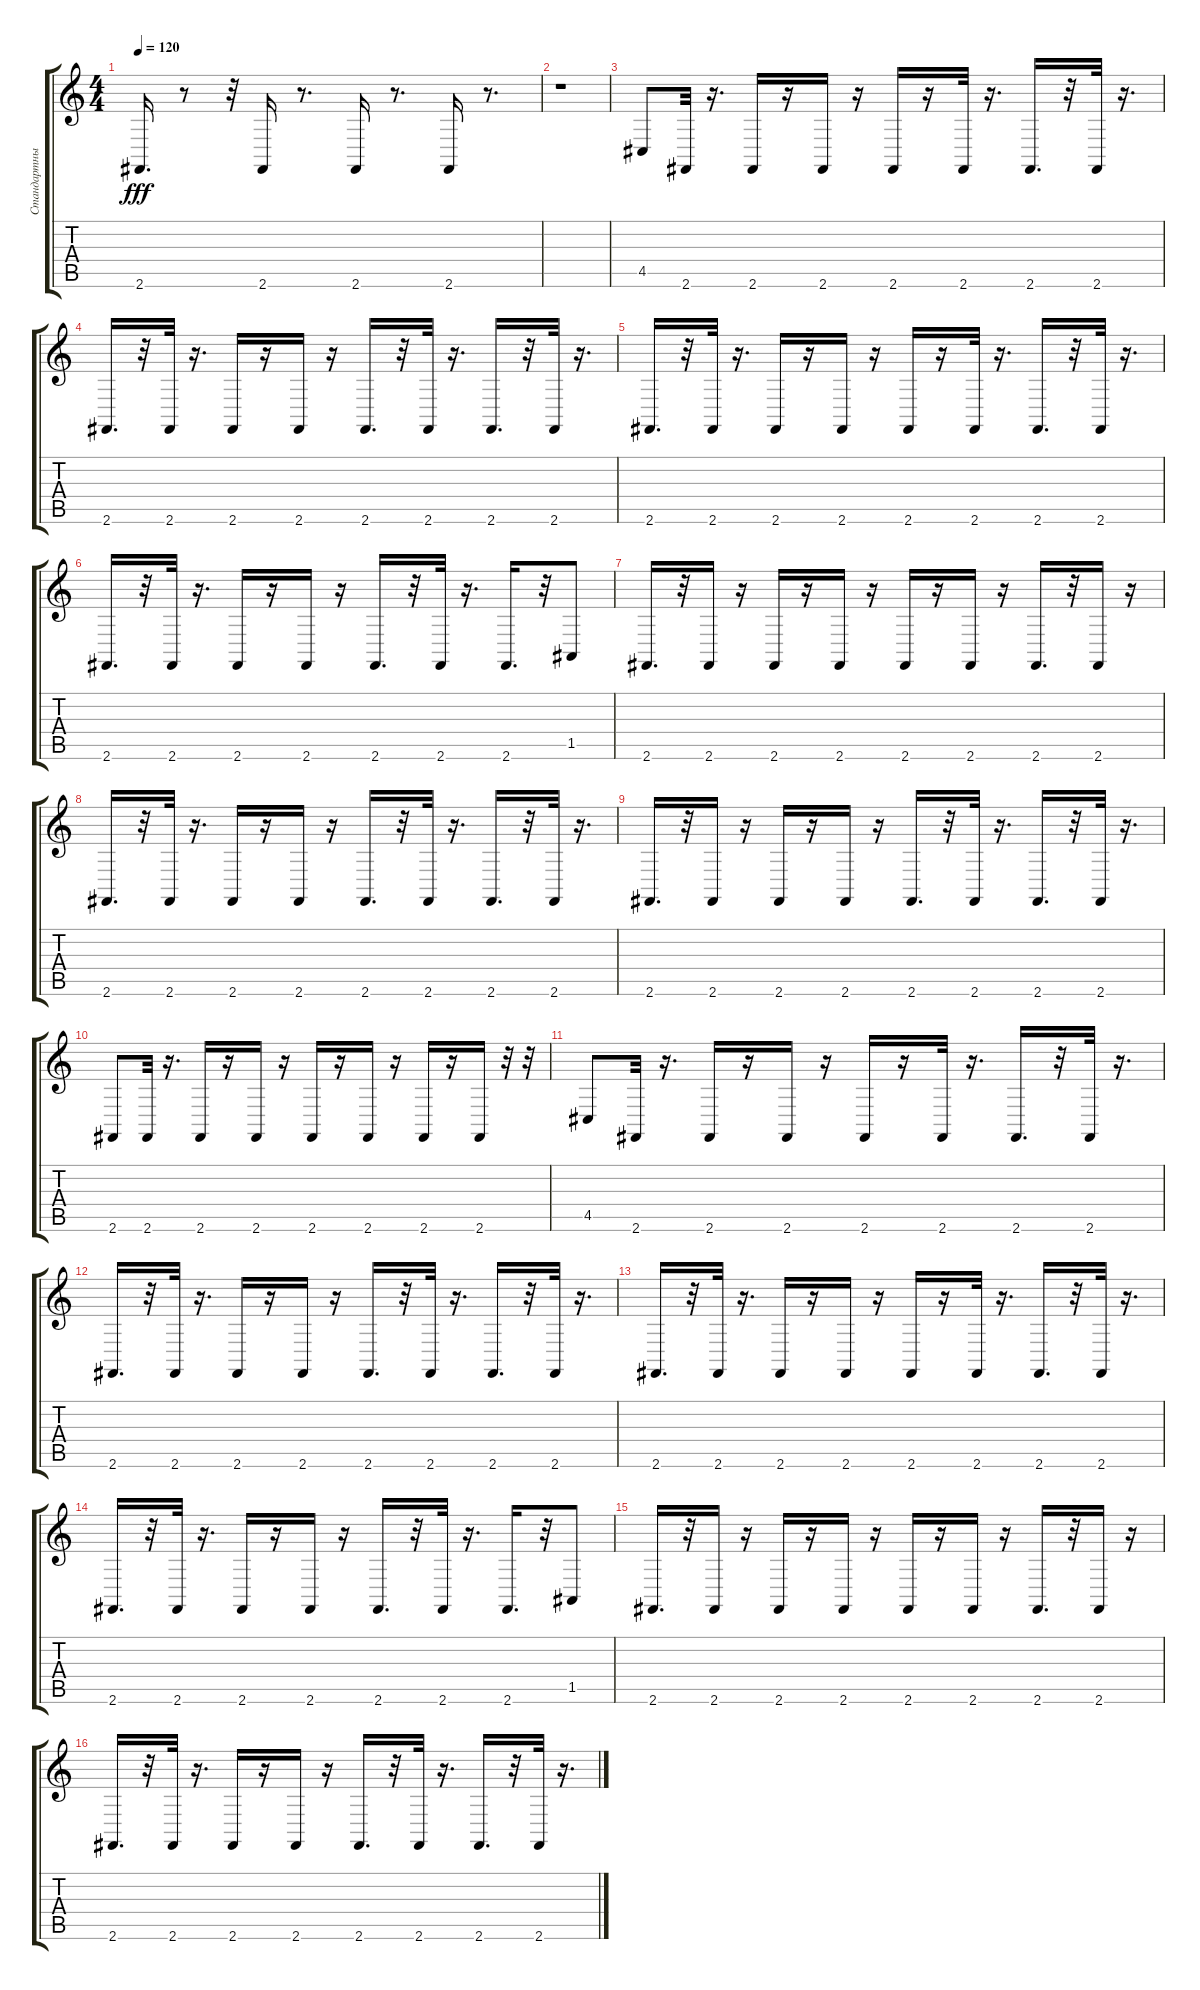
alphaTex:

\track ("Стандартный Набор" "Стандартны") {instrument synthdrum}
\staff {score tabs}
\tuning (E4 B3 G3 D3 A2 E2) {hide}
\ts (4 4)
\tempo 120
\clef g2
\ks c
2.6.16{d dy fff} r.8 r.32 2.6.16 r.8{d} 2.6.16 r.8{d} 2.6.16 r.8{d} |
r.1 |
4.5.8 2.6.32 r.16{d} 2.6.16 r.16 2.6.16 r.16 2.6.16 r.16 2.6.32 r.16{d} 2.6.16{d} r.32 2.6.32 r.16{d} |
2.6.16{d} r.32 2.6.32 r.16{d} 2.6.16 r.16 2.6.16 r.16 2.6.16{d} r.32 2.6.32 r.16{d} 2.6.16{d} r.32 2.6.32 r.16{d} |
2.6.16{d} r.32 2.6.32 r.16{d} 2.6.16 r.16 2.6.16 r.16 2.6.16 r.16 2.6.32 r.16{d} 2.6.16{d} r.32 2.6.32 r.16{d} |
2.6.16{d} r.32 2.6.32 r.16{d} 2.6.16 r.16 2.6.16 r.16 2.6.16{d} r.32 2.6.32 r.16{d} 2.6.16{d} r.32 1.5.8 |
2.6.16{d} r.32 2.6.16 r.16 2.6.16 r.16 2.6.16 r.16 2.6.16 r.16 2.6.16 r.16 2.6.16{d} r.32 2.6.16 r.16 |
2.6.16{d} r.32 2.6.32 r.16{d} 2.6.16 r.16 2.6.16 r.16 2.6.16{d} r.32 2.6.32 r.16{d} 2.6.16{d} r.32 2.6.32 r.16{d} |
2.6.16{d} r.32 2.6.16 r.16 2.6.16 r.16 2.6.16 r.16 2.6.16{d} r.32 2.6.32 r.16{d} 2.6.16{d} r.32 2.6.32 r.16{d} |
2.6.8 2.6.32 r.16{d} 2.6.16 r.16 2.6.16 r.16 2.6.16 r.16 2.6.16 r.16 2.6.16 r.16 2.6.16 r.32 r.32 |
4.5.8 2.6.32 r.16{d} 2.6.16 r.16 2.6.16 r.16 2.6.16 r.16 2.6.32 r.16{d} 2.6.16{d} r.32 2.6.32 r.16{d} |
2.6.16{d} r.32 2.6.32 r.16{d} 2.6.16 r.16 2.6.16 r.16 2.6.16{d} r.32 2.6.32 r.16{d} 2.6.16{d} r.32 2.6.32 r.16{d} |
2.6.16{d} r.32 2.6.32 r.16{d} 2.6.16 r.16 2.6.16 r.16 2.6.16 r.16 2.6.32 r.16{d} 2.6.16{d} r.32 2.6.32 r.16{d} |
2.6.16{d} r.32 2.6.32 r.16{d} 2.6.16 r.16 2.6.16 r.16 2.6.16{d} r.32 2.6.32 r.16{d} 2.6.16{d} r.32 1.5.8 |
2.6.16{d} r.32 2.6.16 r.16 2.6.16 r.16 2.6.16 r.16 2.6.16 r.16 2.6.16 r.16 2.6.16{d} r.32 2.6.16 r.16 |
2.6.16{d} r.32 2.6.32 r.16{d} 2.6.16 r.16 2.6.16 r.16 2.6.16{d} r.32 2.6.32 r.16{d} 2.6.16{d} r.32 2.6.32 r.16{d}
